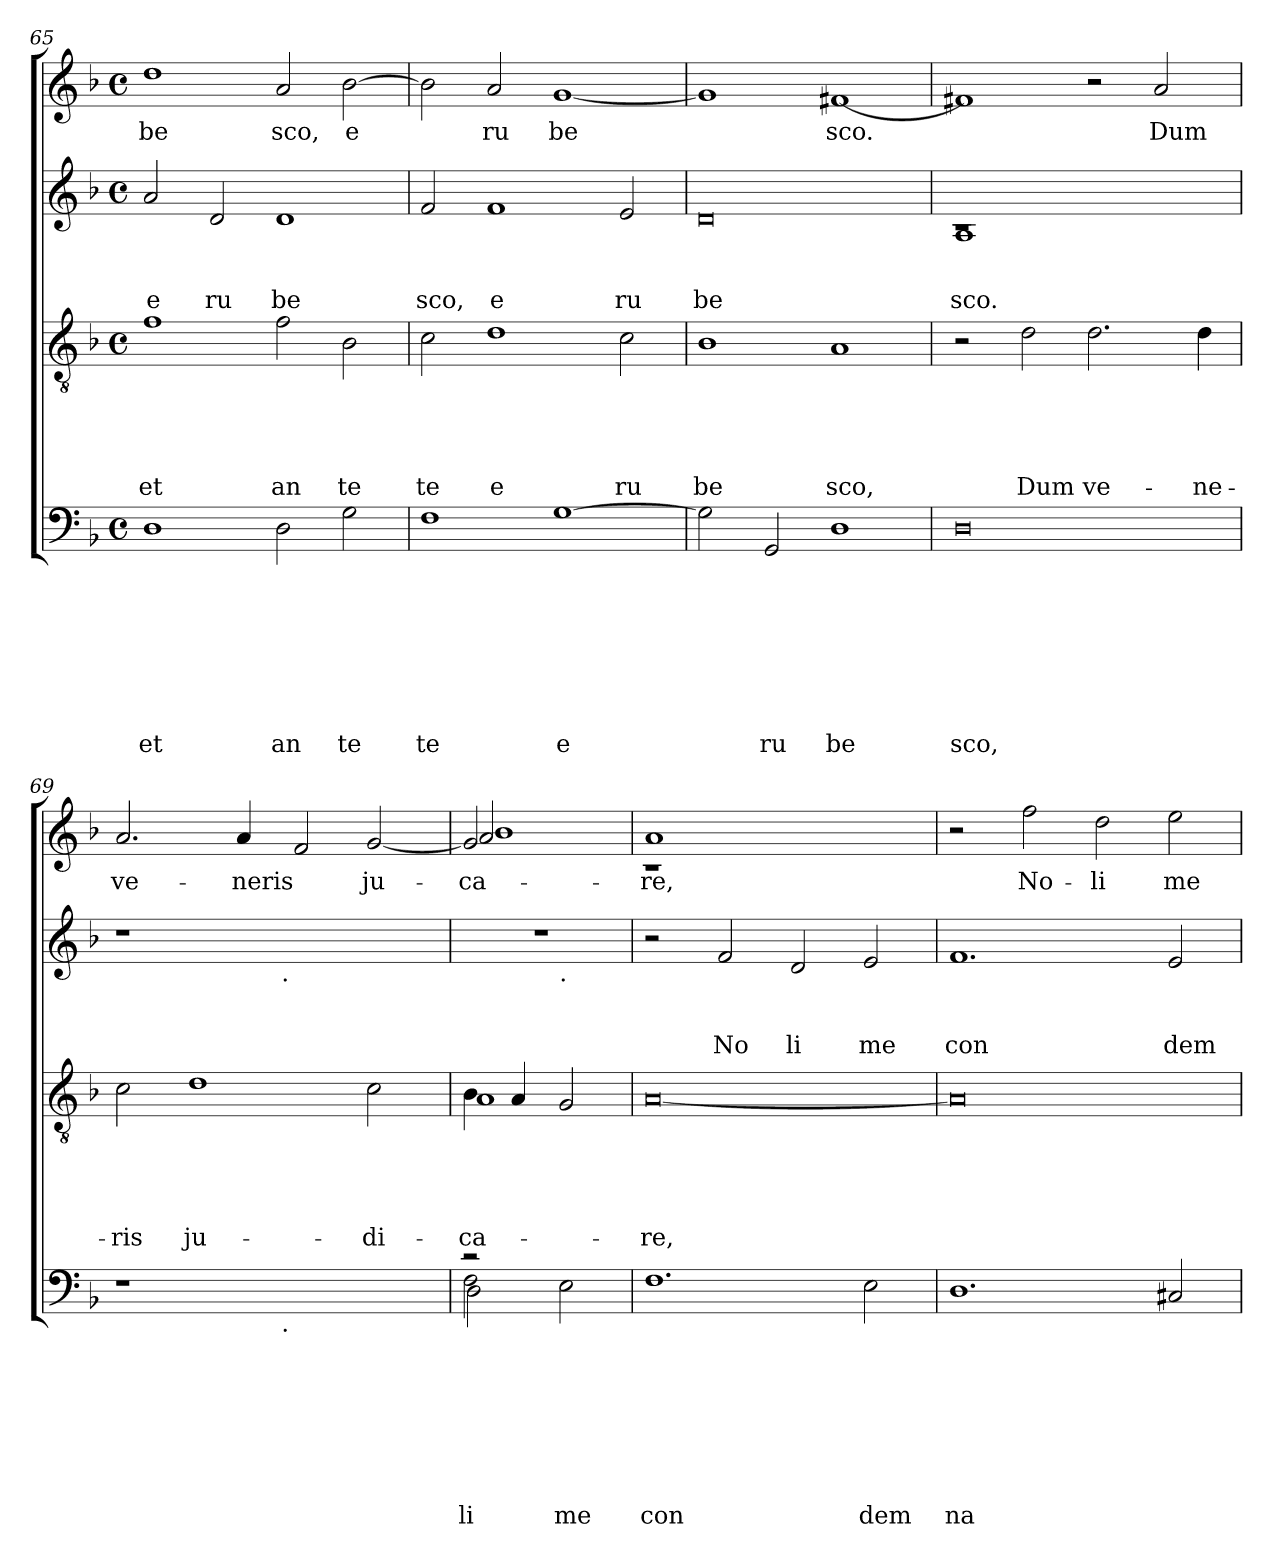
**kern	**text	**text	**text	**text	**text	**text	**text	**text	**kern	**text	**text	**text	**text	**text	**kern	**text	**text	**text	**kern	**text
*part4	*part4	*part4	*part4	*part4	*part4	*part4	*part4	*part4	*part3	*part3	*part3	*part3	*part3	*part3	*part2	*part2	*part2	*part2	*part1	*part1
*staff4	*staff4	*staff4	*staff4	*staff4	*staff4	*staff4	*staff4	*staff4	*staff3	*staff3	*staff3	*staff3	*staff3	*staff3	*staff2	*staff2	*staff2	*staff2	*staff1	*staff1
*clefF4	*	*	*	*	*	*	*	*	*clefGv2	*	*	*	*	*	*clefG2	*	*	*	*clefG2	*
*k[b-]	*	*	*	*	*	*	*	*	*k[b-]	*	*	*	*	*	*k[b-]	*	*	*	*k[b-]	*
*F:	*	*	*	*	*	*	*	*	*F:	*	*	*	*	*	*F:	*	*	*	*F:	*
*M4/4	*	*	*	*	*	*	*	*	*M4/4	*	*	*	*	*	*M4/4	*	*	*	*M4/4	*
*met(c)	*	*	*	*	*	*	*	*	*met(c)	*	*	*	*	*	*met(c)	*	*	*	*met(c)	*
=65	=65	=65	=65	=65	=65	=65	=65	=65	=65	=65	=65	=65	=65	=65	=65	=65	=65	=65	=65	=65
!	!	!	!	!	!	!	!	!LO:LY:b	!	!	!	!	!	!LO:LY:b	!	!	!	!LO:LY:b	!	!LO:LY:b
1D	.	.	.	.	.	.	.	et	1f	.	.	.	.	et	2a/	.	.	e	1dd	be
!	!	!	!	!	!	!	!	!	!	!	!	!	!	!	!	!	!	!LO:LY:b	!	!
.	.	.	.	.	.	.	.	.	.	.	.	.	.	.	2d/	.	.	ru	.	.
!	!	!	!	!	!	!	!	!LO:LY:b	!	!	!	!	!	!LO:LY:b	!	!	!	!LO:LY:b	!	!LO:LY:b
2D\	.	.	.	.	.	.	.	an	2f\	.	.	.	.	an	1d	.	.	be	2a/	sco,
!	!	!	!	!	!	!	!	!LO:LY:b	!	!	!	!	!	!LO:LY:b	!	!	!	!	!	!LO:LY:b
2G\	.	.	.	.	.	.	.	te	2B-\	.	.	.	.	te	.	.	.	.	[>2b-\	e
=66	=66	=66	=66	=66	=66	=66	=66	=66	=66	=66	=66	=66	=66	=66	=66	=66	=66	=66	=66	=66
!	!	!	!	!	!	!	!	!LO:LY:b	!	!	!	!	!	!LO:LY:b	!	!	!	!LO:LY:b	!	!
1F	.	.	.	.	.	.	.	te	2c\	.	.	.	.	te	2f/	.	.	sco,	2b-\]	.
!	!	!	!	!	!	!	!	!	!	!	!	!	!	!LO:LY:b	!	!	!	!LO:LY:b	!	!LO:LY:b
.	.	.	.	.	.	.	.	.	1d	.	.	.	.	e	1f	.	.	e	2a/	ru
!	!	!	!	!	!	!	!	!LO:LY:b:rj	!	!	!	!	!	!	!	!	!	!	!	!LO:LY:b
[>1G	.	.	.	.	.	.	.	e	.	.	.	.	.	.	.	.	.	.	[<1g	be
!	!	!	!	!	!	!	!	!	!	!	!	!	!	!LO:LY:b	!	!	!	!LO:LY:b	!	!
.	.	.	.	.	.	.	.	.	2c\	.	.	.	.	ru	2e/	.	.	ru	.	.
=67	=67	=67	=67	=67	=67	=67	=67	=67	=67	=67	=67	=67	=67	=67	=67	=67	=67	=67	=67	=67
!	!	!	!	!	!	!	!	!	!	!	!	!	!	!LO:LY:b	!	!	!	!LO:LY:b	!	!
2G\]	.	.	.	.	.	.	.	.	1B-	.	.	.	.	be	0d	.	.	be	1g]	.
!	!	!	!	!	!	!	!	!LO:LY:b	!	!	!	!	!	!	!	!	!	!	!	!
2GG/	.	.	.	.	.	.	.	ru	.	.	.	.	.	.	.	.	.	.	.	.
!	!	!	!	!	!	!	!	!LO:LY:b	!	!	!	!	!	!LO:LY:b	!	!	!	!	!	!LO:LY:b
1D	.	.	.	.	.	.	.	be	1A	.	.	.	.	sco,	.	.	.	.	[<1f#X	sco.
!!LO:LB:g=z
=68	=68	=68	=68	=68	=68	=68	=68	=68	=68	=68	=68	=68	=68	=68	=68	=68	=68	=68	=68	=68
*	*	*	*	*	*	*	*	*	*	*	*	*	*	*	*^	*	*	*	*	*
!	!	!	!	!	!	!	!	!LO:LY:b	!	!	!	!	!	!	!	!LO:N:vis=1	!	!	!LO:LY:b	!	!
0D	.	.	.	.	.	.	.	sco,	2r	.	.	.	.	.	1A	0rc	.	.	sco.	1f#X]	.
!	!	!	!	!	!	!	!	!	!	!	!	!	!	!LO:LY:b	!	!	!	!	!	!	!
.	.	.	.	.	.	.	.	.	2d\	.	.	.	.	Dum	.	.	.	.	.	.	.
!	!	!	!	!	!	!	!	!	!	!	!	!	!	!LO:LY:b	!	!	!	!	!	!	!
.	.	.	.	.	.	.	.	.	2.d\	.	.	.	.	ve-	1ryy	.	.	.	.	2r	.
!	!	!	!	!	!	!	!	!	!	!	!	!	!	!	!	!	!	!	!	!	!LO:LY:b
.	.	.	.	.	.	.	.	.	.	.	.	.	.	.	.	.	.	.	.	2a/	Dum
!	!	!	!	!	!	!	!	!	!	!	!	!	!	!LO:LY:b	!	!	!	!	!	!	!
.	.	.	.	.	.	.	.	.	4d\	.	.	.	.	-ne-	.	.	.	.	.	.	.
=69	=69	=69	=69	=69	=69	=69	=69	=69	=69	=69	=69	=69	=69	=69	=69	=69	=69	=69	=69	=69	=69
!	!	!	!	!	!	!	!	!	!	!	!	!	!	!LO:LY:b	!	!	!	!	!	!	!LO:LY:b
*^	*	*	*	*	*	*	*	*	*	*	*	*	*	*	*	*	*	*	*	*	*
1r	2ryy	.	.	.	.	.	.	.	.	2c\	.	.	.	.	-ris	1r	2ryy	.	.	.	2.a/	ve-
!	!	!	!	!	!	!	!	!	!	!	!	!	!	!	!LO:LY:b	!	!	!	!	!	!	!
.	4...ryy	.	.	.	.	.	.	.	.	1d	.	.	.	.	ju-	.	4...ryy	.	.	.	.	.
!	!	!	!	!	!	!	!	!	!	!	!	!	!	!	!	!	!	!	!	!	!	!LO:LY:b
.	.	.	.	.	.	.	.	.	.	.	.	.	.	.	.	.	.	.	.	.	4a/	-neris
!	!	!	!	!	!	!	!	!	!	!	!	!	!	!	!	!	!LO:TX:b:t=.	!	!	!	!	!
!	!LO:TX:b:t=.	!	!	!	!	!	!	!	!	!	!	!	!	!	!	!	!	!	!	!	!	!
.	1ryy	.	.	.	.	.	.	.	.	.	.	.	.	.	.	.	1ryy	.	.	.	.	.
1ryy	.	.	.	.	.	.	.	.	.	.	.	.	.	.	.	1ryy	.	.	.	.	2f/	.
!	!	!	!	!	!	!	!	!	!	!	!	!	!	!	!LO:LY:b	!	!	!	!	!	!	!LO:LY:b
.	.	.	.	.	.	.	.	.	.	2c\	.	.	.	.	-di-	.	.	.	.	.	[<2g/	ju-
.	32ryy	.	.	.	.	.	.	.	.	.	.	.	.	.	.	.	32ryy	.	.	.	.	.
=70	=70	=70	=70	=70	=70	=70	=70	=70	=70	=70	=70	=70	=70	=70	=70	=70	=70	=70	=70	=70	=70	=70
!	!	!	!	!	!	!	!	!	!LO:LY:b	!	!	!	!	!	!	!	!	!	!	!	!	!
*	*^	*	*	*	*	*	*	*	*	*	*	*	*	*	*	*	*	*	*	*	*	*
!	!	!	!	!	!	!	!	!	!	!LO:LY:b	!	!	!	!	!	!LO:LY:b	!	!	!	!	!	!	!LO:LY:b
*	*	*	*	*	*	*	*	*	*	*	*^	*	*	*	*	*	*	*	*	*	*	*^	*
*	*	*	*	*	*	*	*	*	*	*	*	*	*	*	*	*	*	*	*	*	*	*	*	*^	*
!	!	!	!	!	!	!	!	!	!	!	!	!	!	!	!	!	!	!	!	!	!	!	!	!	!	!LO:LY:b
2rc	2F\	2D\	.	.	.	.	.	.	.	li	4B-\	1A	.	.	.	.	-ca-	1r	2ryy	.	.	.	2g/]	2a/	1b-	-ca-
.	.	.	.	.	.	.	.	.	.	.	4A/	.	.	.	.	.	.	.	.	.	.	.	.	.	.	.
!	!	!	!	!	!	!	!	!	!	!	!	!	!	!	!	!	!	!	!LO:TX:b:t=.	!	!	!	!	!	!	!
!	!	!	!	!	!	!	!	!	!	!LO:LY:b	!	!	!	!	!	!	!	!	!	!	!	!	!	!	!	!
2ryy	2ryy	2E\	.	.	.	.	.	.	.	me	2G/	.	.	.	.	.	.	.	2ryy	.	.	.	2ryy	2ryy	.	.
*	*	*	*	*	*	*	*	*	*	*	*v	*v	*	*	*	*	*	*	*	*	*	*	*	*v	*v	*
=71	=71	=71	=71	=71	=71	=71	=71	=71	=71	=71	=71	=71	=71	=71	=71	=71	=71	=71	=71	=71	=71	=71	=71	=71
!	!	!	!	!	!	!	!	!	!	!LO:LY:b	!	!	!	!	!	!LO:LY:b	!	!	!	!	!	!	!LO:N:vis=1	!LO:LY:b
*v	*v	*v	*	*	*	*	*	*	*	*	*	*	*	*	*	*	*v	*v	*	*	*	*	*	*
1.F	.	.	.	.	.	.	.	con	[<0A	.	.	.	.	-re,	2r	.	.	.	1a	0rc	-re,
!	!	!	!	!	!	!	!	!	!	!	!	!	!	!	!	!	!	!LO:LY:b	!	!	!
.	.	.	.	.	.	.	.	.	.	.	.	.	.	.	2f/	.	.	No	.	.	.
!	!	!	!	!	!	!	!	!	!	!	!	!	!	!	!	!	!	!LO:LY:b	!	!	!
.	.	.	.	.	.	.	.	.	.	.	.	.	.	.	2d/	.	.	li	1ryy	.	.
!	!	!	!	!	!	!	!	!LO:LY:b	!	!	!	!	!	!	!	!	!	!LO:LY:b	!	!	!
2E\	.	.	.	.	.	.	.	dem	.	.	.	.	.	.	2e/	.	.	me	.	.	.
*	*	*	*	*	*	*	*	*	*	*	*	*	*	*	*	*	*	*	*v	*v	*
=72	=72	=72	=72	=72	=72	=72	=72	=72	=72	=72	=72	=72	=72	=72	=72	=72	=72	=72	=72	=72
!	!	!	!	!	!	!	!	!LO:LY:b	!	!	!	!	!	!	!	!	!	!LO:LY:b	!	!
1.D	.	.	.	.	.	.	.	na	0A]	.	.	.	.	.	1.f	.	.	con	2r	.
!	!	!	!	!	!	!	!	!	!	!	!	!	!	!	!	!	!	!	!	!LO:LY:b
.	.	.	.	.	.	.	.	.	.	.	.	.	.	.	.	.	.	.	2ff\	No-
!	!	!	!	!	!	!	!	!	!	!	!	!	!	!	!	!	!	!	!	!LO:LY:b
.	.	.	.	.	.	.	.	.	.	.	.	.	.	.	.	.	.	.	2dd\	-li
!	!	!	!	!	!	!	!	!	!	!	!	!	!	!	!	!	!	!LO:LY:b	!	!LO:LY:b
2C#X/	.	.	.	.	.	.	.	.	.	.	.	.	.	.	2e/	.	.	dem	2ee\	me
=	=	=	=	=	=	=	=	=	=	=	=	=	=	=	=	=	=	=	=	=
*-	*-	*-	*-	*-	*-	*-	*-	*-	*-	*-	*-	*-	*-	*-	*-	*-	*-	*-	*-	*-
